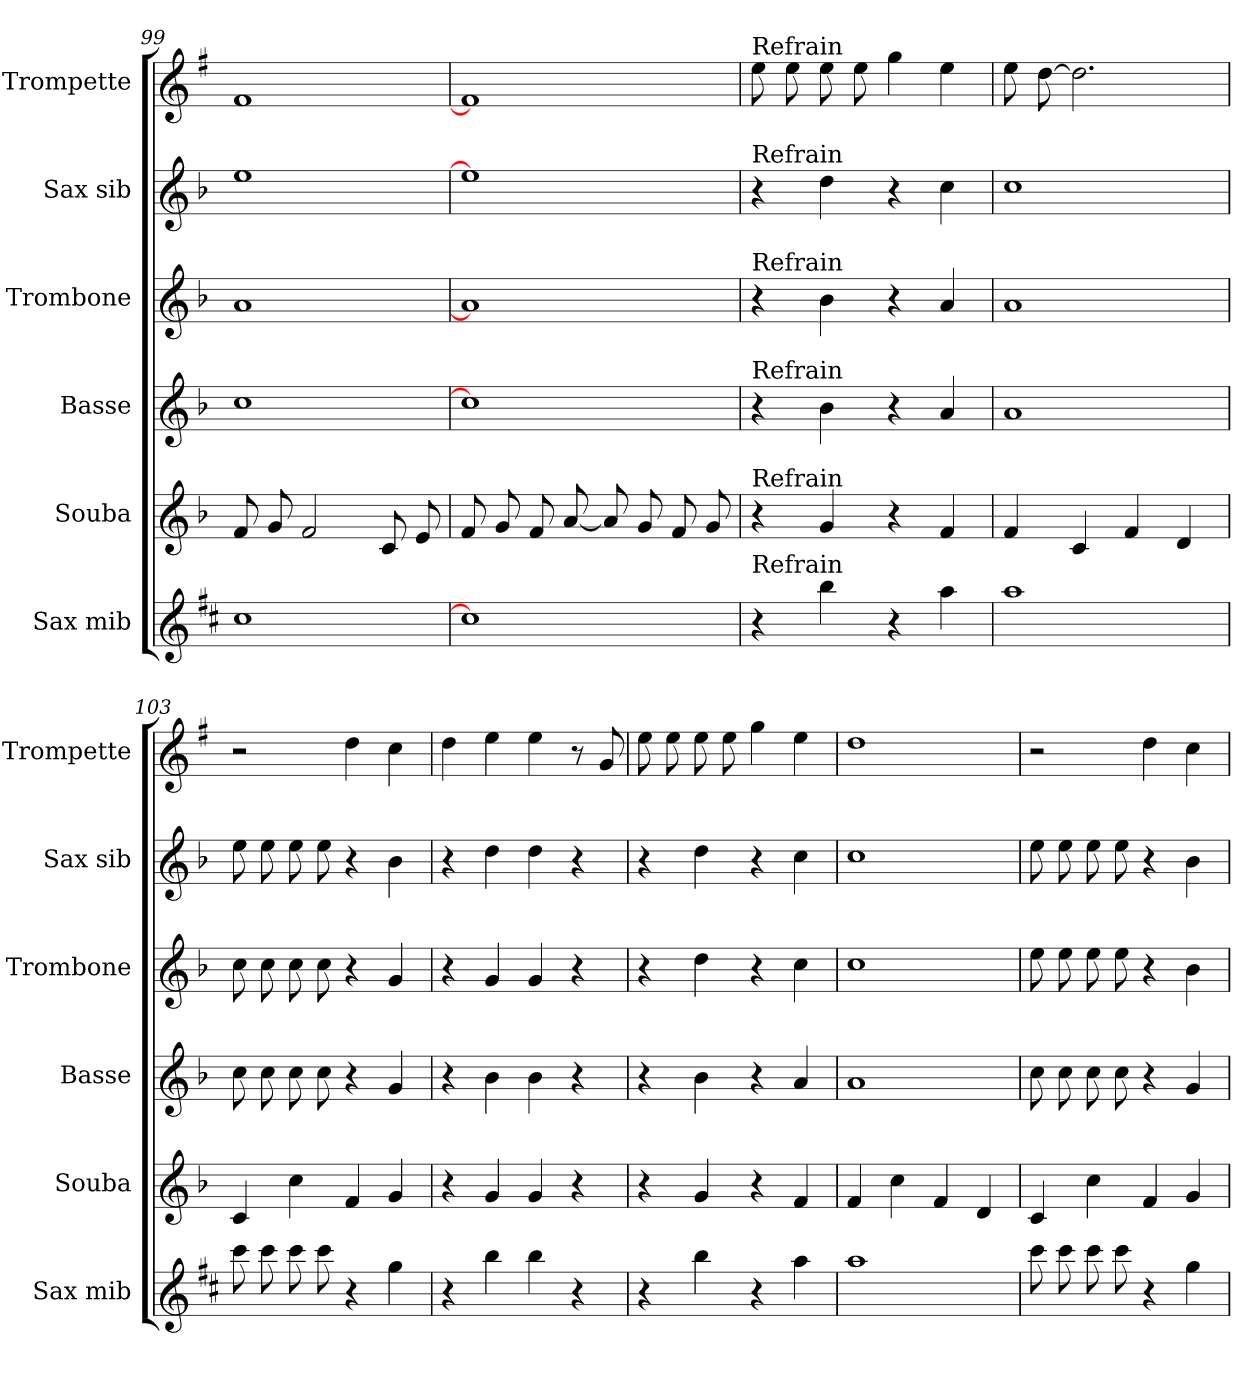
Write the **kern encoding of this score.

**kern	**kern	**kern	**kern	**kern	**kern
*part6	*part5	*part4	*part3	*part2	*part1
*staff6	*staff5	*staff4	*staff3	*staff2	*staff1
*I"Sax mib	*I"Souba	*I"Basse	*I"Trombone	*I"Sax sib	*I"Trompette
*I'Sax mib	*I'Souba	*I'Basse	*I'Trombone	*I'Sax sib	*I'Trompette
*clefG2	*clefG2	*clefG2	*clefG2	*clefG2	*clefG2
*ITrd5c9	*ITrd15c26	*ITrd8c14	*ITrd8c14	*ITrd8c14	*ITrd1c2
*k[b-]	*k[b-]	*k[b-]	*k[b-]	*k[b-]	*k[b-]
=99	=99	=99	=99	=99	=99
1e	8FF	1c	1A	1e	1e
.	8GG	.	.	.	.
.	2FF	.	.	.	.
.	8CC	.	.	.	.
.	8EE	.	.	.	.
=100	=100	=100	=100	=100	=100
1e]	8FF	1c]	1A]	1e]	1e]
.	8GG	.	.	.	.
.	8FF	.	.	.	.
.	[8AA	.	.	.	.
.	8AA]	.	.	.	.
.	8GG	.	.	.	.
.	8FF	.	.	.	.
.	8GG	.	.	.	.
=101	=101	=101	=101	=101	=101
!	!	!	!	!	!LO:TX:t=Refrain
!	!	!	!	!LO:TX:t=Refrain	!
!	!	!	!LO:TX:t=Refrain	!	!
!	!	!LO:TX:t=Refrain	!	!	!
!	!LO:TX:t=Refrain	!	!	!	!
!LO:TX:t=Refrain	!	!	!	!	!
4r	4r	4r	4r	4r	8dd
.	.	.	.	.	8dd
4dd	4GG	4B-	4B-	4d	8dd
.	.	.	.	.	8dd
4r	4r	4r	4r	4r	4ff
4cc	4FF	4A	4A	4c	4dd
=102	=102	=102	=102	=102	=102
1cc	4FF	1A	1A	1c	8dd
.	.	.	.	.	[8cc
.	4CC	.	.	.	2.cc]
.	4FF	.	.	.	.
.	4DD	.	.	.	.
=103	=103	=103	=103	=103	=103
8ee	4CC	8c	8c	8e	2r
8ee	.	8c	8c	8e	.
8ee	4C	8c	8c	8e	.
8ee	.	8c	8c	8e	.
4r	4FF	4r	4r	4r	4cc
4b-	4GG	4G	4G	4B-	4b-
=104	=104	=104	=104	=104	=104
4r	4r	4r	4r	4r	4cc
4dd	4GG	4B-	4G	4d	4dd
4dd	4GG	4B-	4G	4d	4dd
4r	4r	4r	4r	4r	8r
.	.	.	.	.	8f
=105	=105	=105	=105	=105	=105
4r	4r	4r	4r	4r	8dd
.	.	.	.	.	8dd
4dd	4GG	4B-	4d	4d	8dd
.	.	.	.	.	8dd
4r	4r	4r	4r	4r	4ff
4cc	4FF	4A	4c	4c	4dd
=106	=106	=106	=106	=106	=106
1cc	4FF	1A	1c	1c	1cc
.	4C	.	.	.	.
.	4FF	.	.	.	.
.	4DD	.	.	.	.
=107	=107	=107	=107	=107	=107
8ee	4CC	8c	8e	8e	2r
8ee	.	8c	8e	8e	.
8ee	4C	8c	8e	8e	.
8ee	.	8c	8e	8e	.
4r	4FF	4r	4r	4r	4cc
4b-	4GG	4G	4B-	4B-	4b-
=	=	=	=	=	=
*-	*-	*-	*-	*-	*-
